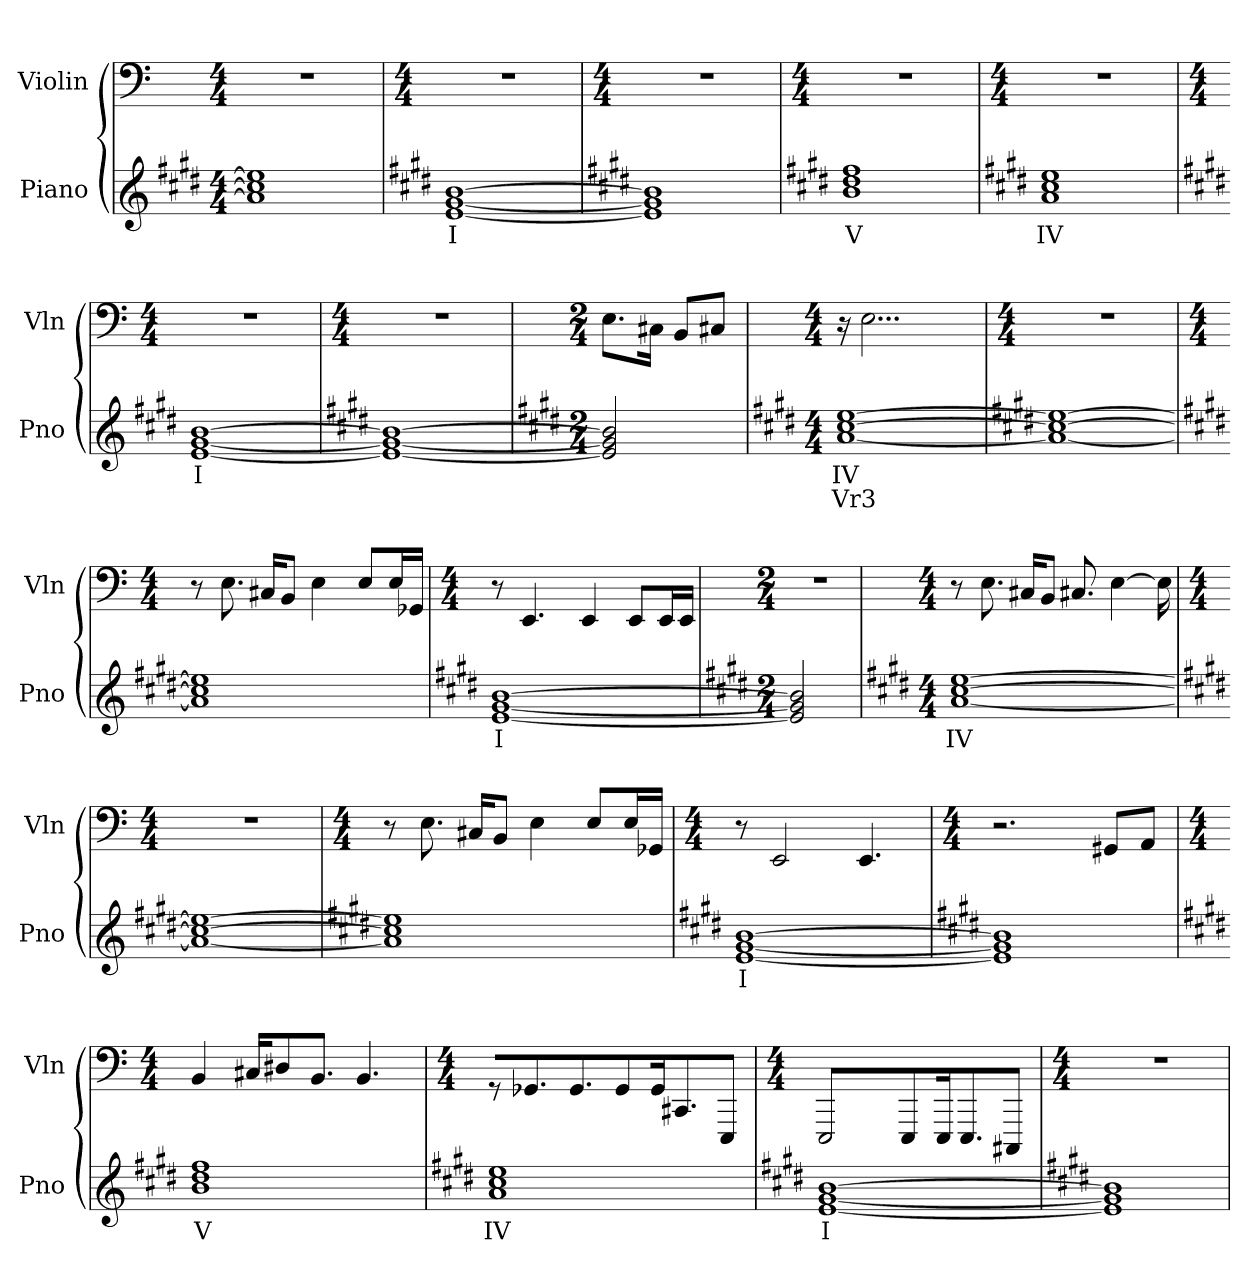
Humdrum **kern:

**kern	**text	**text	**kern
*part2	*part2	*part2	*part1
*staff2	*staff2	*staff2	*staff1
*I"Piano	*	*	*I"Violin
*I'Pno	*	*	*I'Vln
*k[f#c#g#d#]	*	*	*
*E:	*	*	*
*M4/4	*	*	*M4/4
=	=	=	=
1a] 1cc#] 1ee]	.	.	1r
=	=	=	=
*k[f#c#g#d#]	*	*	*
*E:	*	*	*
*	*	*	*M4/4
[1e [1g# [1b	I	.	1r
=	=	=	=
*k[f#c#g#d#]	*	*	*
*E:	*	*	*
*	*	*	*M4/4
1e] 1g#] 1b]	.	.	1r
=	=	=	=
*k[f#c#g#d#]	*	*	*
*E:	*	*	*
*	*	*	*M4/4
1b 1dd# 1ff#	V	.	1r
=	=	=	=
*k[f#c#g#d#]	*	*	*
*E:	*	*	*
*	*	*	*M4/4
1a 1cc# 1ee	IV	.	1r
=	=	=	=
*k[f#c#g#d#]	*	*	*
*E:	*	*	*
*	*	*	*M4/4
[1e [1g# [1b	I	.	1r
=	=	=	=
*k[f#c#g#d#]	*	*	*
*E:	*	*	*
*	*	*	*M4/4
1e_ 1g#_ 1b_	.	.	1r
=	=	=	=
*k[f#c#g#d#]	*	*	*
*E:	*	*	*
*M2/4	*	*	*M2/4
2e] 2g#] 2b]	.	.	8.EL
.	.	.	16C#XJk
.	.	.	8BBL
.	.	.	8C#XJ
=	=	=	=
*k[f#c#g#d#]	*	*	*
*E:	*	*	*
*M4/4	*	*	*M4/4
[1a [1cc# [1ee	IV	Vr3	16r
.	.	.	2...E
=	=	=	=
*k[f#c#g#d#]	*	*	*
*E:	*	*	*
*	*	*	*M4/4
1a_ 1cc#_ 1ee_	.	.	1r
=	=	=	=
*k[f#c#g#d#]	*	*	*
*E:	*	*	*
*	*	*	*M4/4
1a] 1cc#] 1ee]	.	.	8r
.	.	.	8.E
.	.	.	16C#XKL
.	.	.	8BBJ
.	.	.	4E
.	.	.	8EL
.	.	.	16EL
.	.	.	16GG-XJJ
=	=	=	=
*k[f#c#g#d#]	*	*	*
*E:	*	*	*
*	*	*	*M4/4
[1e [1g# [1b	I	.	8r
.	.	.	4.EE
.	.	.	4EE
.	.	.	8EEL
.	.	.	16EEL
.	.	.	16EEJJ
=	=	=	=
*k[f#c#g#d#]	*	*	*
*E:	*	*	*
*M2/4	*	*	*M2/4
2e] 2g#] 2b]	.	.	2r
=	=	=	=
*k[f#c#g#d#]	*	*	*
*E:	*	*	*
*M4/4	*	*	*M4/4
[1a [1cc# [1ee	IV	.	8r
.	.	.	8.E
.	.	.	16C#XKL
.	.	.	8BBJ
.	.	.	8.C#X
.	.	.	[4E
.	.	.	16E]
=	=	=	=
*k[f#c#g#d#]	*	*	*
*E:	*	*	*
*	*	*	*M4/4
1a_ 1cc#_ 1ee_	.	.	1r
=	=	=	=
*k[f#c#g#d#]	*	*	*
*E:	*	*	*
*	*	*	*M4/4
1a] 1cc#] 1ee]	.	.	8r
.	.	.	8.E
.	.	.	16C#XKL
.	.	.	8BBJ
.	.	.	4E
.	.	.	8EL
.	.	.	16EL
.	.	.	16GG-XJJ
=	=	=	=
*k[f#c#g#d#]	*	*	*
*E:	*	*	*
*	*	*	*M4/4
[1e [1g# [1b	I	.	8r
.	.	.	2EE
.	.	.	4.EE
=	=	=	=
*k[f#c#g#d#]	*	*	*
*E:	*	*	*
*	*	*	*M4/4
1e] 1g#] 1b]	.	.	2.r
.	.	.	8GG#XL
.	.	.	8AAJ
=	=	=	=
*k[f#c#g#d#]	*	*	*
*E:	*	*	*
*	*	*	*M4/4
1b 1dd# 1ff#	V	.	4BB
.	.	.	16C#XKL
.	.	.	8D#X
.	.	.	8.BBJ
.	.	.	4.BB
=	=	=	=
*k[f#c#g#d#]	*	*	*
*E:	*	*	*
*	*	*	*M4/4
1a 1cc# 1ee	IV	.	8r
.	.	.	8.GG-X
.	.	.	8.GG-L
.	.	.	8GG-
.	.	.	16GG-K
.	.	.	8.CC#XJ
.	.	.	8EEEJ
=	=	=	=
*k[f#c#g#d#]	*	*	*
*E:	*	*	*
*	*	*	*M4/4
[1e [1g# [1b	I	.	2EEE
.	.	.	8EEEL
.	.	.	16EEEK
.	.	.	8.EEEJ
.	.	.	8CCC#XJ
=	=	=	=
*k[f#c#g#d#]	*	*	*
*E:	*	*	*
*	*	*	*M4/4
1e] 1g#] 1b]	.	.	1r
=	=	=	=
*-	*-	*-	*-
